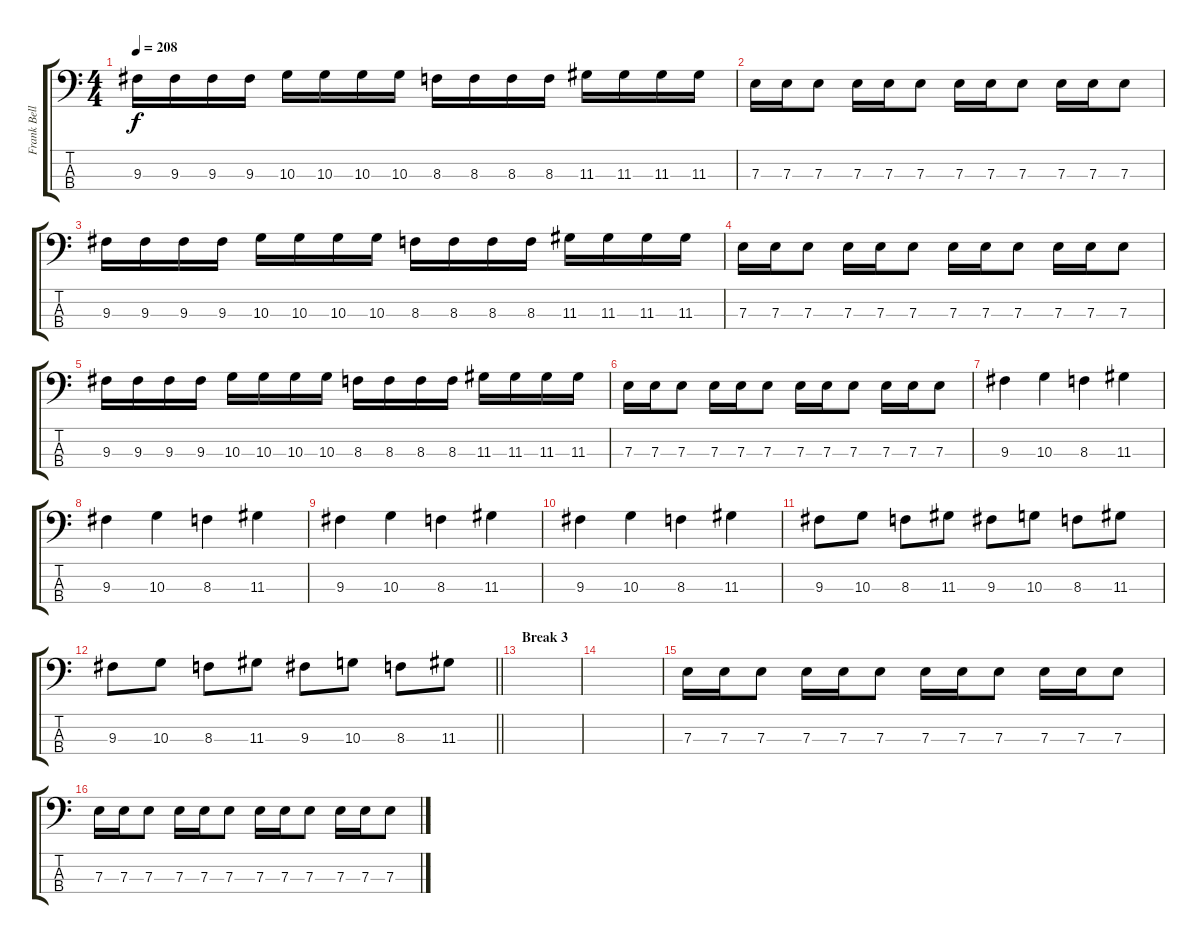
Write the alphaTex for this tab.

\track ("Frank Bello" "Frank Bell") {instrument electricbassfinger}
\staff {score tabs}
\tuning (G2 D2 A1 E1) {hide}
\ts (4 4)
\tempo 208
\clef f4
\ks c
9.3.16{dy f} 9.3.16 9.3.16 9.3.16 10.3.16 10.3.16 10.3.16 10.3.16 8.3.16 8.3.16 8.3.16 8.3.16 11.3.16 11.3.16 11.3.16 11.3.16 |
7.3.16 7.3.16 7.3.8 7.3.16 7.3.16 7.3.8 7.3.16 7.3.16 7.3.8 7.3.16 7.3.16 7.3.8 |
9.3.16 9.3.16 9.3.16 9.3.16 10.3.16 10.3.16 10.3.16 10.3.16 8.3.16 8.3.16 8.3.16 8.3.16 11.3.16 11.3.16 11.3.16 11.3.16 |
7.3.16 7.3.16 7.3.8 7.3.16 7.3.16 7.3.8 7.3.16 7.3.16 7.3.8 7.3.16 7.3.16 7.3.8 |
9.3.16 9.3.16 9.3.16 9.3.16 10.3.16 10.3.16 10.3.16 10.3.16 8.3.16 8.3.16 8.3.16 8.3.16 11.3.16 11.3.16 11.3.16 11.3.16 |
7.3.16 7.3.16 7.3.8 7.3.16 7.3.16 7.3.8 7.3.16 7.3.16 7.3.8 7.3.16 7.3.16 7.3.8 |
9.3.4 10.3.4 8.3.4 11.3.4 |
9.3.4 10.3.4 8.3.4 11.3.4 |
9.3.4 10.3.4 8.3.4 11.3.4 |
9.3.4 10.3.4 8.3.4 11.3.4 |
9.3.8 10.3.8 8.3.8 11.3.8 9.3.8 10.3.8 8.3.8 11.3.8 |
\barLineRight lightlight
9.3.8 10.3.8 8.3.8 11.3.8 9.3.8 10.3.8 8.3.8 11.3.8 |
\section ("" "Break 3")
|
|
7.3.16 7.3.16 7.3.8 7.3.16 7.3.16 7.3.8 7.3.16 7.3.16 7.3.8 7.3.16 7.3.16 7.3.8 |
7.3.16 7.3.16 7.3.8 7.3.16 7.3.16 7.3.8 7.3.16 7.3.16 7.3.8 7.3.16 7.3.16 7.3.8
